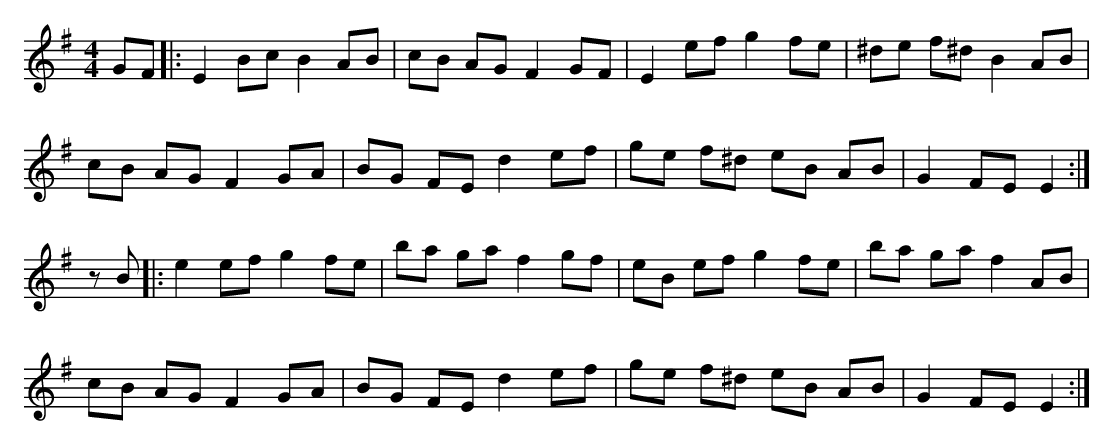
X:1
M:4/4
K:Emin
GF|:E2 Bc B2 AB|cB AG F2 GF|E2 ef g2 fe|^de f^d B2 AB|
cB AG F2 GA|BG FE d2 ef|ge f^d eB AB|G2 FE E2:|
zB|:e2 ef g2 fe|ba ga f2 gf|eB ef g2 fe|ba ga f2 AB|
cB AG F2 GA|BG FE d2 ef|ge f^d eB AB|G2 FE E2 :|
